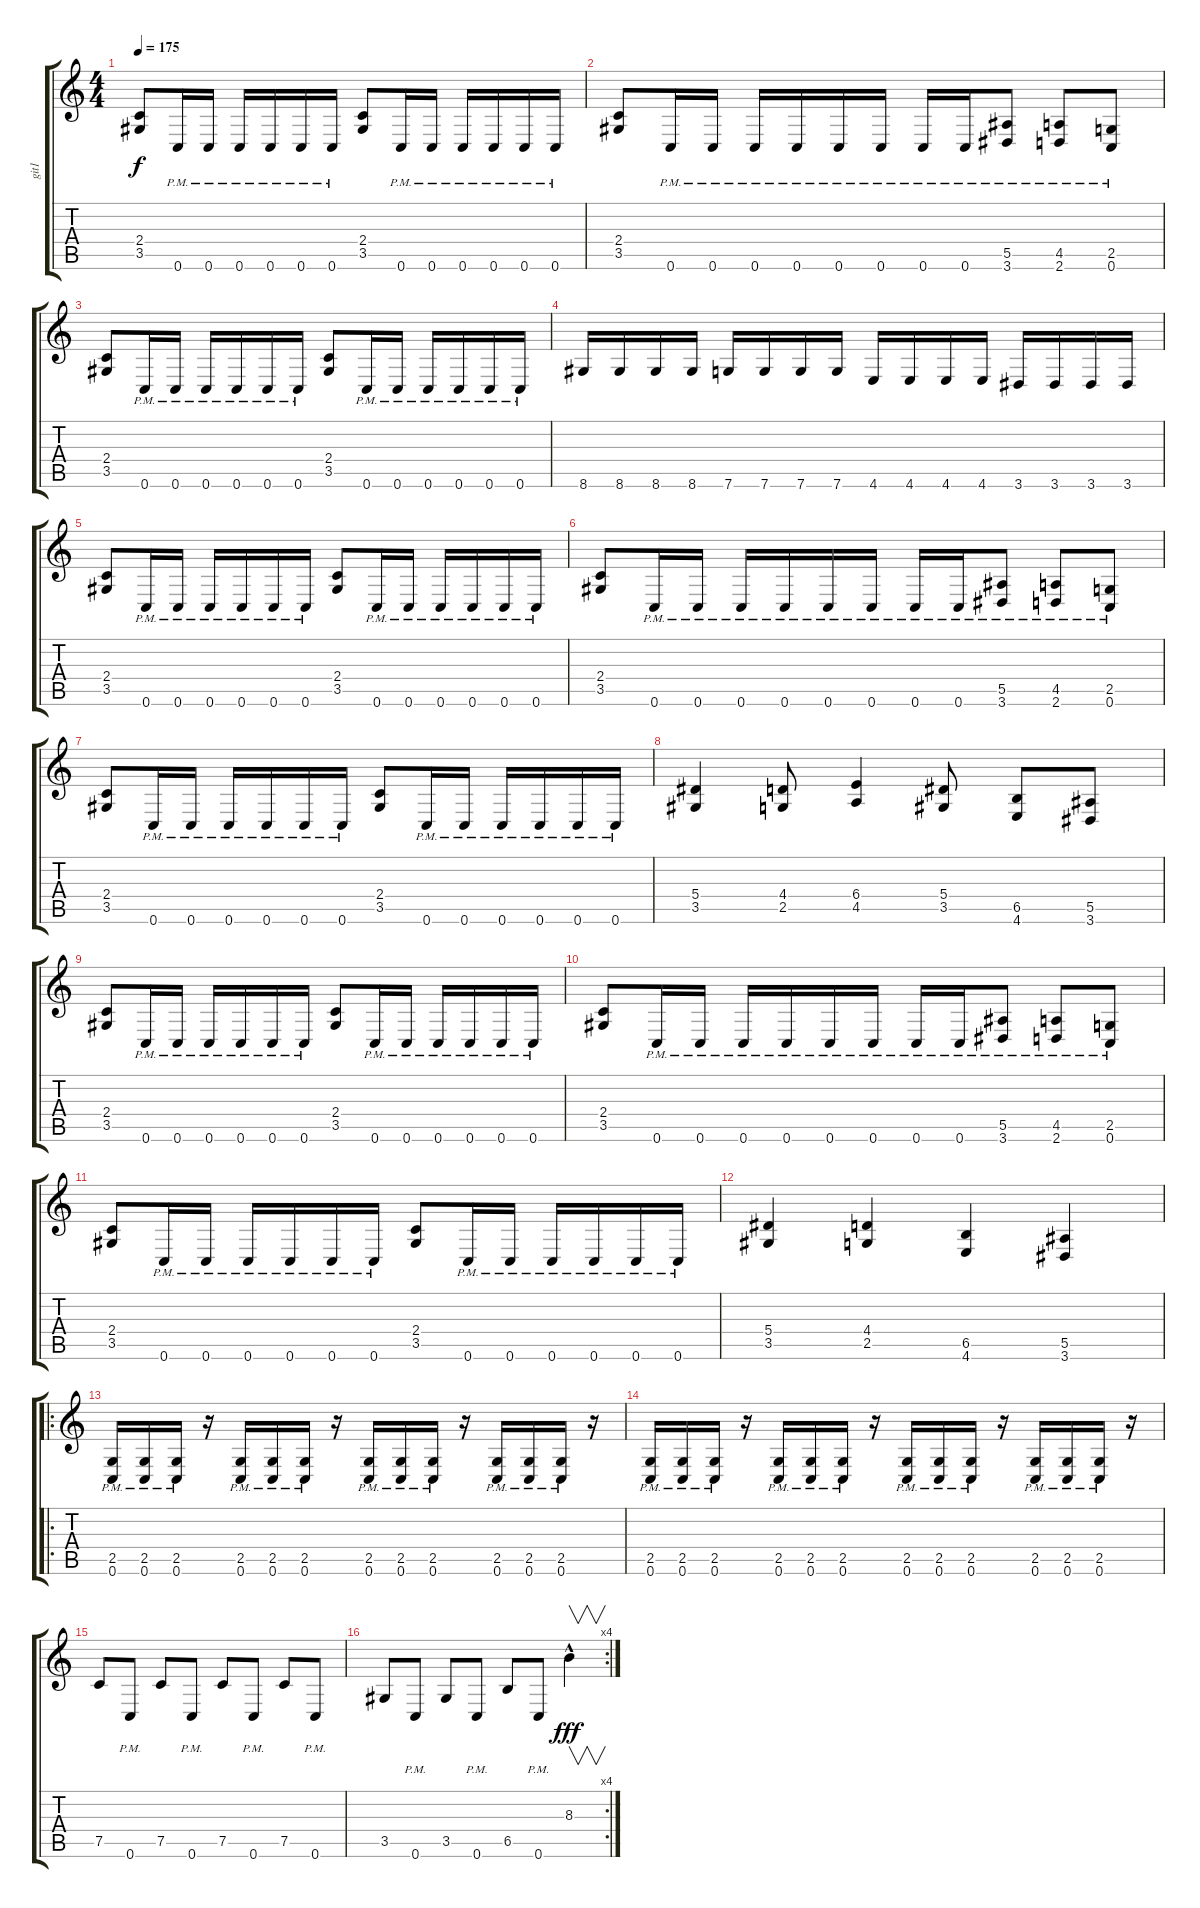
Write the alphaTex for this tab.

\track ("git1" "git1") {instrument distortionguitar}
\staff {score tabs}
\tuning (C4 G3 Eb3 Bb2 F2 C2) {hide}
\ts (4 4)
\tempo 175
\clef g2
\ks c
(2.4 3.5).8{dy f} 0.6{pm}.16 0.6{pm}.16 0.6{pm}.16 0.6{pm}.16 0.6{pm}.16 0.6{pm}.16 (2.4 3.5).8 0.6{pm}.16 0.6{pm}.16 0.6{pm}.16 0.6{pm}.16 0.6{pm}.16 0.6{pm}.16 |
(2.4 3.5).8 0.6{pm}.16 0.6{pm}.16 0.6{pm}.16 0.6{pm}.16 0.6{pm}.16 0.6{pm}.16 0.6{pm}.16 0.6{pm}.16 (5.5{pm} 3.6{pm}).8 (4.5{pm} 2.6{pm}).8 (2.5{pm} 0.6{pm}).8 |
(2.4 3.5).8 0.6{pm}.16 0.6{pm}.16 0.6{pm}.16 0.6{pm}.16 0.6{pm}.16 0.6{pm}.16 (2.4 3.5).8 0.6{pm}.16 0.6{pm}.16 0.6{pm}.16 0.6{pm}.16 0.6{pm}.16 0.6{pm}.16 |
8.6.16 8.6.16 8.6.16 8.6.16 7.6.16 7.6.16 7.6.16 7.6.16 4.6.16 4.6.16 4.6.16 4.6.16 3.6.16 3.6.16 3.6.16 3.6.16 |
(2.4 3.5).8 0.6{pm}.16 0.6{pm}.16 0.6{pm}.16 0.6{pm}.16 0.6{pm}.16 0.6{pm}.16 (2.4 3.5).8 0.6{pm}.16 0.6{pm}.16 0.6{pm}.16 0.6{pm}.16 0.6{pm}.16 0.6{pm}.16 |
(2.4 3.5).8 0.6{pm}.16 0.6{pm}.16 0.6{pm}.16 0.6{pm}.16 0.6{pm}.16 0.6{pm}.16 0.6{pm}.16 0.6{pm}.16 (5.5{pm} 3.6{pm}).8 (4.5{pm} 2.6{pm}).8 (2.5{pm} 0.6{pm}).8 |
(2.4 3.5).8 0.6{pm}.16 0.6{pm}.16 0.6{pm}.16 0.6{pm}.16 0.6{pm}.16 0.6{pm}.16 (2.4 3.5).8 0.6{pm}.16 0.6{pm}.16 0.6{pm}.16 0.6{pm}.16 0.6{pm}.16 0.6{pm}.16 |
(5.4 3.5).4 (4.4 2.5).8 (6.4 4.5).4 (5.4 3.5).8 (6.5 4.6).8 (5.5 3.6).8 |
(2.4 3.5).8 0.6{pm}.16 0.6{pm}.16 0.6{pm}.16 0.6{pm}.16 0.6{pm}.16 0.6{pm}.16 (2.4 3.5).8 0.6{pm}.16 0.6{pm}.16 0.6{pm}.16 0.6{pm}.16 0.6{pm}.16 0.6{pm}.16 |
(2.4 3.5).8 0.6{pm}.16 0.6{pm}.16 0.6{pm}.16 0.6{pm}.16 0.6{pm}.16 0.6{pm}.16 0.6{pm}.16 0.6{pm}.16 (5.5{pm} 3.6{pm}).8 (4.5{pm} 2.6{pm}).8 (2.5{pm} 0.6{pm}).8 |
(2.4 3.5).8 0.6{pm}.16 0.6{pm}.16 0.6{pm}.16 0.6{pm}.16 0.6{pm}.16 0.6{pm}.16 (2.4 3.5).8 0.6{pm}.16 0.6{pm}.16 0.6{pm}.16 0.6{pm}.16 0.6{pm}.16 0.6{pm}.16 |
(5.4 3.5).4 (4.4 2.5).4 (6.5 4.6).4 (5.5 3.6).4 |
\ro
(2.5{pm} 0.6{pm}).16{instrument distortionguitar} (2.5{pm} 0.6{pm}).16 (2.5{pm} 0.6{pm}).16 r.16 (2.5{pm} 0.6{pm}).16 (2.5{pm} 0.6{pm}).16 (2.5{pm} 0.6{pm}).16 r.16 (2.5{pm} 0.6{pm}).16 (2.5{pm} 0.6{pm}).16 (2.5{pm} 0.6{pm}).16 r.16 (2.5{pm} 0.6{pm}).16 (2.5{pm} 0.6{pm}).16 (2.5{pm} 0.6{pm}).16 r.16 |
(2.5{pm} 0.6{pm}).16 (2.5{pm} 0.6{pm}).16 (2.5{pm} 0.6{pm}).16 r.16 (2.5{pm} 0.6{pm}).16 (2.5{pm} 0.6{pm}).16 (2.5{pm} 0.6{pm}).16 r.16 (2.5{pm} 0.6{pm}).16 (2.5{pm} 0.6{pm}).16 (2.5{pm} 0.6{pm}).16 r.16 (2.5{pm} 0.6{pm}).16 (2.5{pm} 0.6{pm}).16 (2.5{pm} 0.6{pm}).16 r.16 |
7.5.8 0.6{pm}.8 7.5.8 0.6{pm}.8 7.5.8 0.6{pm}.8 7.5.8 0.6{pm}.8 |
\rc 4
3.5.8 0.6{pm}.8 3.5.8 0.6{pm}.8 6.5.8 0.6{pm}.8 8.3{hac}.4{v dy fff instrument guitarharmonics}
